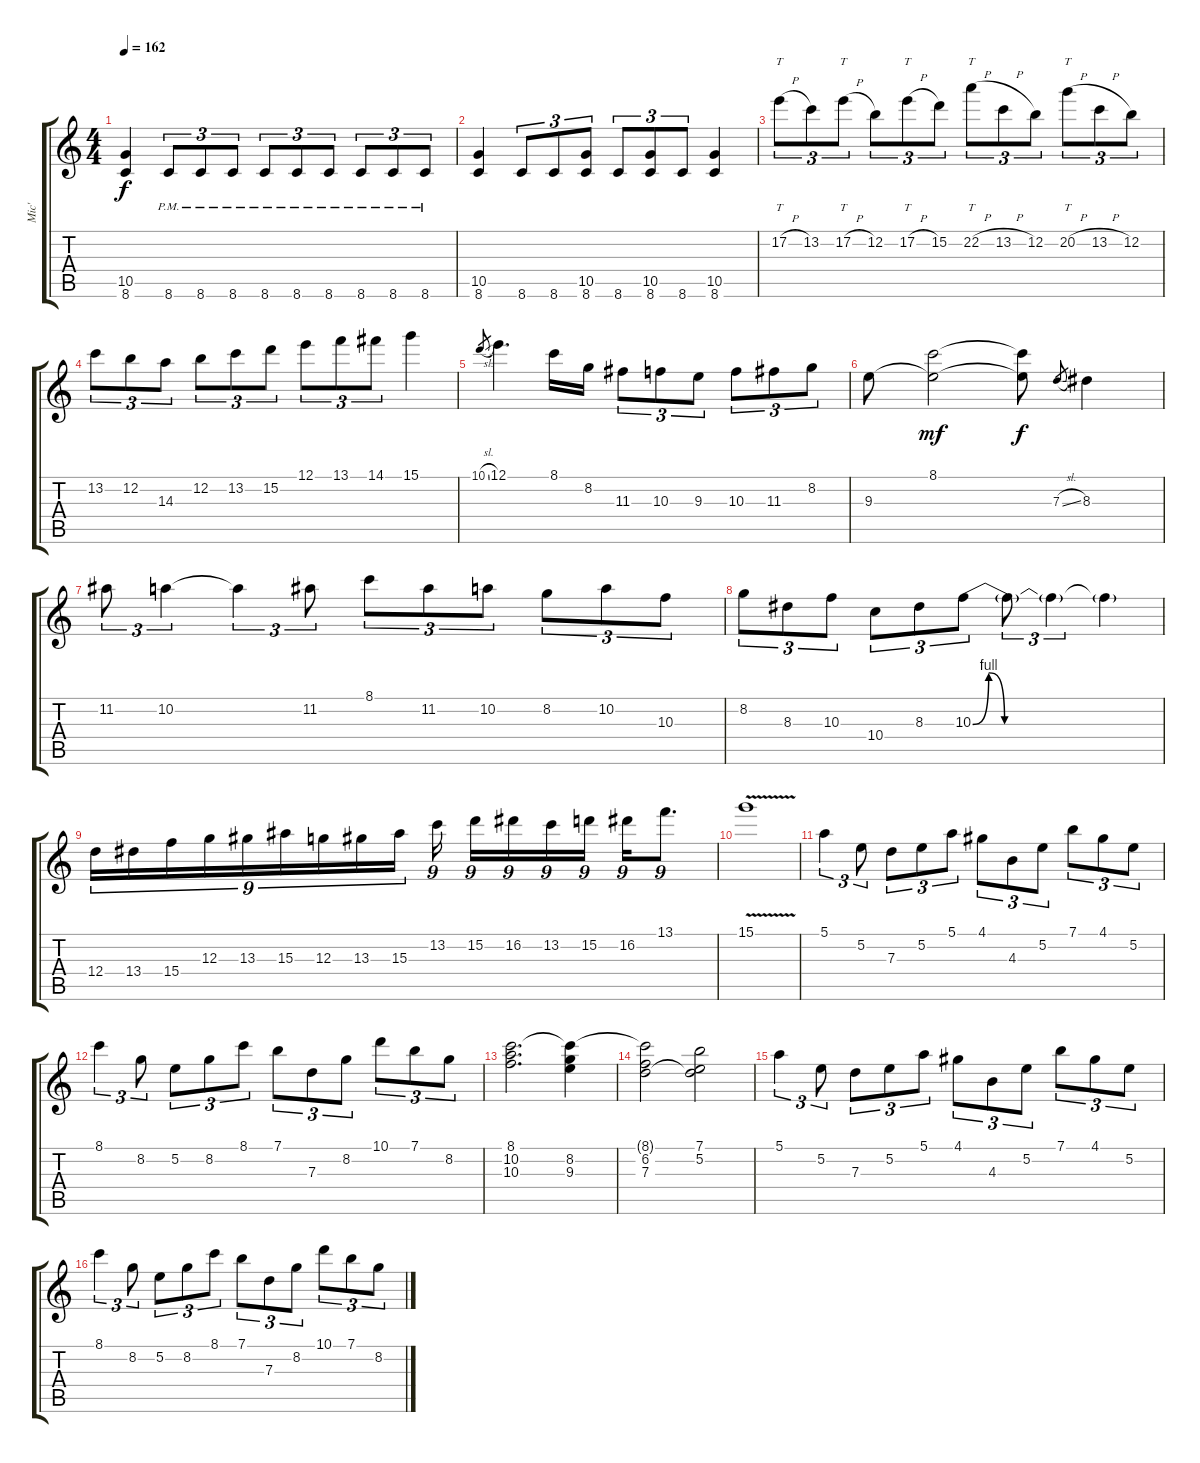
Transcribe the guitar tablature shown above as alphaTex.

\track ("Mic'" "Mic'") {instrument distortionguitar}
\staff {score tabs}
\tuning (E4 B3 G3 D3 A2 E2) {hide}
\ts (4 4)
\tempo 162
\clef g2
\ks c
(10.5 8.6).4{dy f} 8.6{pm}.8{tu (3 2)} 8.6{pm}.8{tu (3 2)} 8.6{pm}.8{tu (3 2)} 8.6{pm}.8{tu (3 2)} 8.6{pm}.8{tu (3 2)} 8.6{pm}.8{tu (3 2)} 8.6{pm}.8{tu (3 2)} 8.6{pm}.8{tu (3 2)} 8.6{pm}.8{tu (3 2)} |
(10.5 8.6).4 8.6.8{tu (3 2)} 8.6.8{tu (3 2)} (10.5 8.6).8{tu (3 2)} 8.6.8{tu (3 2)} (10.5 8.6).8{tu (3 2)} 8.6.8{tu (3 2)} (10.5 8.6).4 |
17.2{h}.8{tt tu (3 2)} 13.2.8{tu (3 2)} 17.2{h}.8{tt tu (3 2)} 12.2.8{tu (3 2)} 17.2{h}.8{tt tu (3 2)} 15.2.8{tu (3 2)} 22.2{h}.8{tt tu (3 2)} 13.2{h}.8{tu (3 2)} 12.2.8{tu (3 2)} 20.2{h}.8{tt tu (3 2)} 13.2{h}.8{tu (3 2)} 12.2.8{tu (3 2)} |
13.2.8{tu (3 2)} 12.2.8{tu (3 2)} 14.3.8{tu (3 2)} 12.2.8{tu (3 2)} 13.2.8{tu (3 2)} 15.2.8{tu (3 2)} 12.1.8{tu (3 2)} 13.1.8{tu (3 2)} 14.1.8{tu (3 2)} 15.1.4 |
10.1{sl}.8{gr} 12.1.4{d} 8.1.16 8.2.16 11.3.8{tu (3 2)} 10.3.8{tu (3 2)} 9.3.8{tu (3 2)} 10.3.8{tu (3 2)} 11.3.8{tu (3 2)} 8.2.8{tu (3 2)} |
9.3.8 (8.1 9.3{t}).2{dy mf} (8.1{t} 9.3{t}).8{dy f} 7.3{sl}.8{gr} 8.3.4 |
11.2.8{tu (3 2)} 10.2.4{tu (3 2)} 10.2{t}.4{tu (3 2)} 11.2.8{tu (3 2)} 8.1.8{tu (3 2)} 11.2.8{tu (3 2)} 10.2.8{tu (3 2)} 8.2.8{tu (3 2)} 10.2.8{tu (3 2)} 10.3.8{tu (3 2)} |
8.2.8{tu (3 2)} 8.3.8{tu (3 2)} 10.3.8{tu (3 2)} 10.4.8{tu (3 2)} 8.3.8{tu (3 2)} 10.3{be (custom 0 0 5 4 10 0 60 0)}.8{tu (3 2)} 10.3{t}.8{tu (3 2)} 10.3{t}.4{tu (3 2)} 10.3{t}.4 |
12.4.16{tu (9 8)} 13.4.16{tu (9 8)} 15.4.16{tu (9 8)} 12.3.16{tu (9 8)} 13.3.16{tu (9 8)} 15.3.16{tu (9 8)} 12.3.16{tu (9 8)} 13.3.16{tu (9 8)} 15.3.16{tu (9 8)} 13.2.16{tu (9 8)} 15.2.16{tu (9 8)} 16.2.16{tu (9 8)} 13.2.16{tu (9 8)} 15.2.16{tu (9 8)} 16.2.16{tu (9 8)} 13.1.8{d tu (9 8)} |
15.1{v}.1 |
5.1.4{tu (3 2)} 5.2.8{tu (3 2)} 7.3.8{tu (3 2)} 5.2.8{tu (3 2)} 5.1.8{tu (3 2)} 4.1.8{tu (3 2)} 4.3.8{tu (3 2)} 5.2.8{tu (3 2)} 7.1.8{tu (3 2)} 4.1.8{tu (3 2)} 5.2.8{tu (3 2)} |
8.1.4{tu (3 2)} 8.2.8{tu (3 2)} 5.2.8{tu (3 2)} 8.2.8{tu (3 2)} 8.1.8{tu (3 2)} 7.1.8{tu (3 2)} 7.3.8{tu (3 2)} 8.2.8{tu (3 2)} 10.1.8{tu (3 2)} 7.1.8{tu (3 2)} 8.2.8{tu (3 2)} |
(8.1 10.2 10.3).2{d} (8.1{t} 8.2 9.3).4 |
(8.1{t} 6.2 7.3).2 (7.1 5.2 7.3{t}).2 |
5.1.4{tu (3 2)} 5.2.8{tu (3 2)} 7.3.8{tu (3 2)} 5.2.8{tu (3 2)} 5.1.8{tu (3 2)} 4.1.8{tu (3 2)} 4.3.8{tu (3 2)} 5.2.8{tu (3 2)} 7.1.8{tu (3 2)} 4.1.8{tu (3 2)} 5.2.8{tu (3 2)} |
8.1.4{tu (3 2)} 8.2.8{tu (3 2)} 5.2.8{tu (3 2)} 8.2.8{tu (3 2)} 8.1.8{tu (3 2)} 7.1.8{tu (3 2)} 7.3.8{tu (3 2)} 8.2.8{tu (3 2)} 10.1.8{tu (3 2)} 7.1.8{tu (3 2)} 8.2.8{tu (3 2)}
